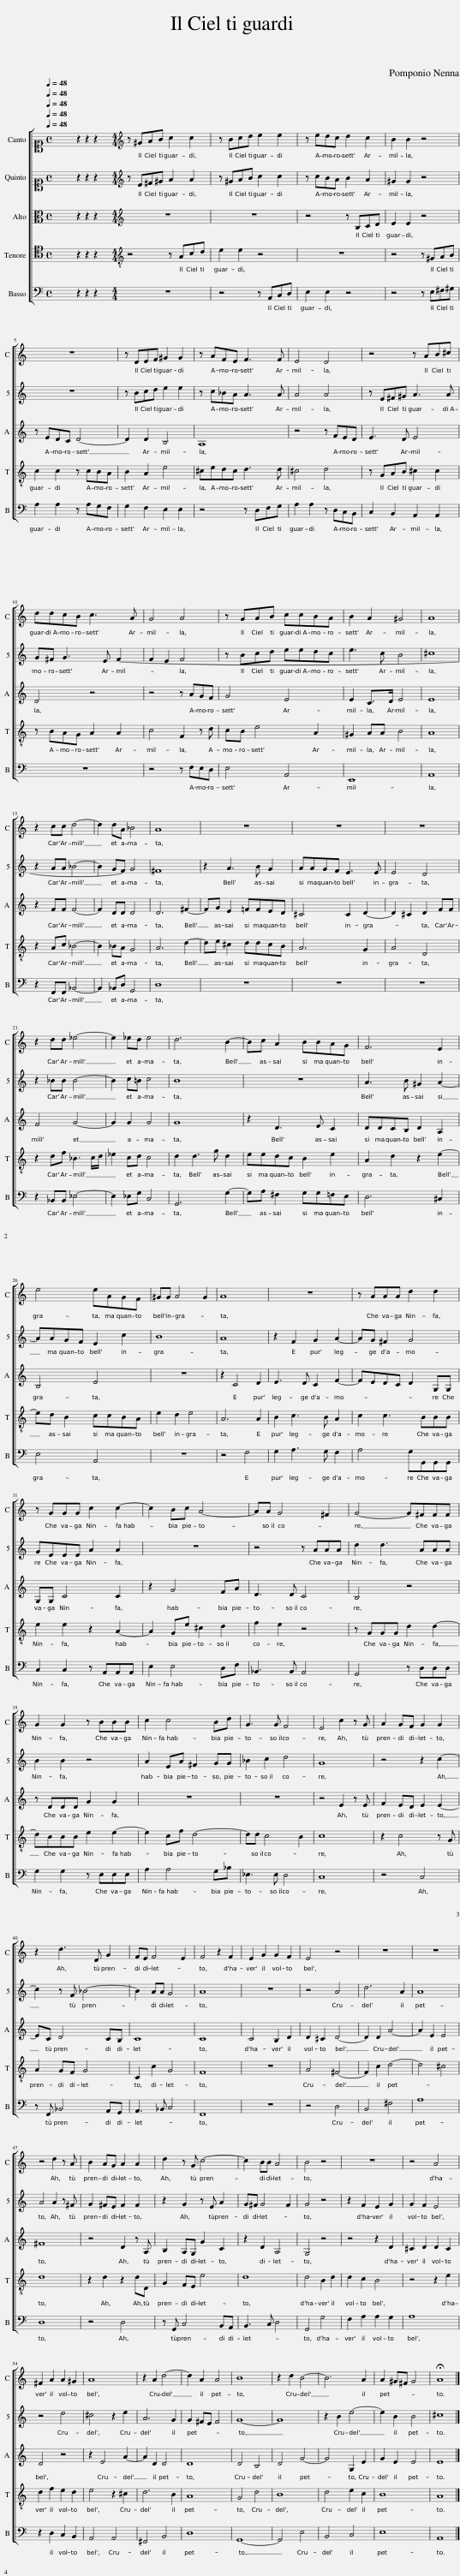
X:1
%%score [ 1 2 3 4 5 ]
L:1/8
Q:1/4=48
M:4/4
I:linebreak $
K:C
V:1 alto1
V:2 alto1
V:3 alto
V:4 tenor
V:5 bass
V:1
 x8 | z2 z2 z2 x2 |[M:4/4][K:treble] z ^GAB c2 c2 | z Bcd e2 e2 | z edc d2 c2 | %5
 B2 B2 z4 |$ z8 | z DEF ^G2 G2 | z AFE F3 F | E4 D4 | %10
 z4 z AB^c |$ ddcB c3 A | G4 A4 | z GAB ccBA | B2 A2 ^G4 | %15
 A8 |$ z2 cc d4- | d2 dA _B4 | A8 | z8 | %20
 z8 | z8 |$ z2 dd _e4- | e2 _ed e4 | d6 B2- | %25
 Bc A2 BBAG | F6 E2 |$ e4 eAGF | ^GG A4 G2 | A8 | %30
 z8 | z AAA d2 d2 |$ z GGG c2 c2- | c2 Bc A4- | AA G4 ^F2 | %35
 G4- G^FFF |$ G2 G2 z BBB | c2 c4 Bd | G3 G F4 | E4 c2 z G | %40
 A2 GF G2 G2 |$ z2 d3 D G2 | FE F4 E2 | F4 z2 F2 | E2 G2 G2 F2 | %45
 E4 z4 | z8 | z8 |$ z4 d2 z A | B2 AG A2 A2 | %50
 d2 z G c4- | c2 BB A4 | B4 z4 | z8 | z4 A4 |$ %55
 ^F2 A2 A2 ^G2 | A8 | z2 A2 d4- | d2 A2 A4 | B8 | %60
 z2 d2 B4- | B6 A2 | A2 ^G^F G4 | !fermata!A8 |] %64
V:2
 x8 | z2 z2 z2 x2 |[M:4/4][K:treble] z E^F^G A2 A2 | z ^GAB c2 c2 | z cBA B2 A2 | %5
 ^G2 G2 z4 |$ z8 | z Bcd e2 e2 | z c_BA A3 A | A4 A4 | %10
 z E^F^G A3 A |$ G^F G3 E F2- | F2 E2 F4 | z Bcd eedc | e3 c B4 | %15
 ^c8 |$ z2 AA _B4- | B2 GF G4 | ^F8 | z2 A3 B G2 | %20
 AAGF E3 E | E4 D4 |$ z2 _BB B4- | B2 c=B c4 | B8 | %25
 z8 | A3 B ^G2 A2- |$ AAGF E2 c2 | B8 | A8 | %30
 z2 F2 G2 A2- | AG ^F2 G4 |$ GEEE A2 A2 | z8 | z4 z AAA | %35
 d2 d3 AAA |$ B2 B2 z4 | A2 EA ^F2 GG | _B2 c2 d4 | G8 | %40
 z4 z2 c2- |$ c2 z F _B4- | B2 AA G4 | A8 | z8 | %45
 z4 A4 | d6 A2 | A8 |$ A4 A2 z ^F | G2 ^FE F2 F2 | %50
 z2 G2 z E A2 | G^F G4 F2 | G4 z4 | z2 F2 E2 G2 | G2 F2 E4 |$ %55
 z4 d4 | ^c4 z2 e2 | A6 G2 | G2 ^FE F4 | G8- | %60
 G8 | z2 B2 e4- | e2 B2 B4 | ^c8 |] %64
V:3
 x8 | z2 z2 z2 x2 |[M:4/4][K:treble] z8 | z8 | z4 z B,CD | %5
 E2 E2 z4 |$ z EDC D4- | D2 D2 B,4 | A,8 | z4 z FED | %10
 E3 D E4 |$ D4 z4 | z4 z AGF | G4 E4 | E2 C>D E4 | %15
 E8 |$ z2 FF F4- | F2 DD D4 | D6 ^F2- | FG E2 =FFED | %20
 ^C4 C2 D2- | D2 ^C2 D2 FF |$ F4 G4- | G2 G2 G4 | G8 | %25
 z2 D3 E C2 | DDCB, D2 A,2 |$ B,4 E4 | z8 | z2 C4 D2 | %30
 E3 D C2 F2- | FEDC D2 G,G, |$ G,G, C4 C2 | z2 G4 FA | D3 D C4 | %35
 B,4 z4 |$ z DDD G2 G2 | z8 | z8 | z4 E2 z E | %40
 F2 ED E2 E2- |$ EC D4 CB, | C8 | C8 | C4 B,2 D2 | %45
 D2 ^C2 D4- | D2 D2 A4- | A2 E2 E4 |$ ^F8 | z4 D2 z A, | %50
 B,2 A,G, G2 C2 | z2 D2 A,4 | G,4 z4 | z4 z2 D2 | ^C2 D2 D2 C2 |$ %55
 D4 z4 | z2 E4 A2- | A2 D2 D4 | D8 | D4 B,4 | %60
 D4 G4- | G4 G,2 E2 | G2 E2 E4 | E8 |] %64
V:4
 x8 | z2 z2 z2 x2 |[M:4/4][K:treble-8] z4 z Acd | e2 e2 z4 | z8 | %5
 z4 z ^GAB |$ c2 c2 z cBA | B2 A2 e4 | ^cedc d3 d | ^c4 d4 | %10
 z GAB ^c2 c2 |$ z BAG A2 A2 | c4 F2 z d | cB e4 A2 | ^G2 AA B4 | %15
 A8 |$ z2 Ac _B4- | B2 _BA G4 | A6 d2- | de ^c2 ddcB | %20
 A6 G2 | A4 D4 |$ z2 df _B3 c/d/ | _e2 cd c4 | d2 d3 g d2 | %25
 eedc B2 e2 | A2 d2 z2 e2- |$ ed B2 ccBA | e2 d2 e4 | A6 A2 | %30
 B2 c3 B A2 | c2 c3 BBB |$ e2 e2 z2 A2- | A2 Ge ^c2 d2 | f2 e2 z4 | %35
 z GGG d2 d2- |$ dBBB e2 e2- | e2 cf d4- | dd c4 B2 | c8 | %40
 z2 c4 z G |$ A2 GF G4 | C2 c2 G4 | F8 | z8 | %45
 A4 ^F4- | F2 c2 d4- | d4 ^c4 |$ d8 | z2 d2 z2 dD | %50
 G2 FE e4 | d8 | d4 B2 d2 | d2 c2 B4 | z4 z2 e2 |$ %55
 d2 f2 e2 d2 | e4 z2 ^c2 | d6 B2 | A8 | G4 d4 | %60
 B8 | d4 e2 c2 | B8 | A8 |] %64
V:5
 x8 | z2 z2 z2 x2 |[M:4/4] z8 | z4 z A,,C,D, | E,2 E,2 z4 | %5
 z4 z E,^F,^G, |$ A,2 A,2 z A,G,F, | G,2 F,2 E,2 E,2 | z4 z D,F,G, | A,2 A,2 z D,C,B,, | %10
 C,2 B,,2 A,,2 A,,2 |$ z8 | z4 z F,E,D, | E,4 A,,4 | E,,8 | %15
 A,,8 |$ z2 F,,F,, _B,,4- | B,,2 _B,,D, G,,4 | D,8 | z8 | %20
 z8 | z8 |$ z2 _B,,B,, _E,4- | E,2 _E,G, C,4 | G,,6 G,2- | %25
 G,A, ^F,2 G,G,=F,E, | D,6 ^C,2 |$ E,4 A,,4 | z8 | z4 F,4 | %30
 G,2 A,3 G, F,2 | A,4 G,G,,G,,G,, |$ C,2 C,2 z A,,A,,A,, | E,2 E,4 D,F, | _B,,3 B,, A,,4 | %35
 G,,4 z D,D,D, |$ G,2 G,2 z E,E,E, | A,2 A,4 G,_B, | _E,3 E, D,4 | C,8 | %40
 z4 C,4 |$ z F,, _B,,4 A,,G,, | A,,3 _B,, C,4 | F,,8 | z8 | %45
 z4 D,4 | B,,4 ^F,4 | A,8 |$ D,8 | z4 D,4 | %50
 z G,, C,4 B,,A,, | B,,3 C, D,4 | G,,4 G,4 | F,2 A,2 A,2 G,2 | A,8 |$ %55
 z2 D,2 C,2 B,,2 | A,,4 A,,4 | ^F,,4 B,,4 | D,8 | G,,8- | %60
 G,,4 E,4 | B,,4 C,4 | E,8 | A,,8 |] %64
